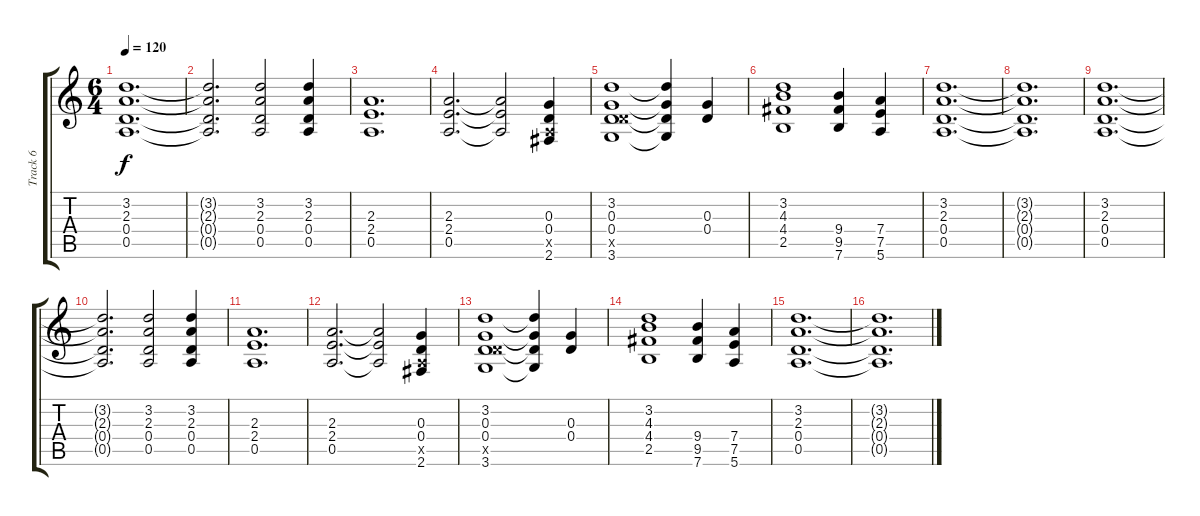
\track ("Track 6" "Track 6") {instrument overdrivenguitar}
\staff {score tabs}
\tuning (E4 B3 G3 D3 A2 E2) {hide}
\ts (6 4)
\tempo 120
\clef g2
\ks c
(3.2 2.3 0.4 0.5).1{d dy f} |
(3.2{t} 2.3{t} 0.4{t} 0.5{t}).2{d} (3.2 2.3 0.4 0.5).2 (3.2 2.3 0.4 0.5).4 |
(2.3 2.4 0.5).1{d} |
(2.3 2.4 0.5).2{d} (2.3{t} 2.4{t} 0.5{t}).2 (0.3 0.4 0.5{x} 2.6).4 |
(3.2 0.3 0.4 5.5{x} 3.6).1 (3.2{t} 0.3{t} 0.4{t} 3.6{t}).4 (0.3 0.4).4 |
(3.2 4.3 4.4 2.5).1 (9.4 9.5 7.6).4 (7.4 7.5 5.6).4 |
(3.2 2.3 0.4 0.5).1{d} |
(3.2{t} 2.3{t} 0.4{t} 0.5{t}).1{d} |
(3.2 2.3 0.4 0.5).1{d} |
(3.2{t} 2.3{t} 0.4{t} 0.5{t}).2{d} (3.2 2.3 0.4 0.5).2 (3.2 2.3 0.4 0.5).4 |
(2.3 2.4 0.5).1{d} |
(2.3 2.4 0.5).2{d} (2.3{t} 2.4{t} 0.5{t}).2 (0.3 0.4 0.5{x} 2.6).4 |
(3.2 0.3 0.4 5.5{x} 3.6).1 (3.2{t} 0.3{t} 0.4{t} 3.6{t}).4 (0.3 0.4).4 |
(3.2 4.3 4.4 2.5).1 (9.4 9.5 7.6).4 (7.4 7.5 5.6).4 |
(3.2 2.3 0.4 0.5).1{d} |
(3.2{t} 2.3{t} 0.4{t} 0.5{t}).1{d}
